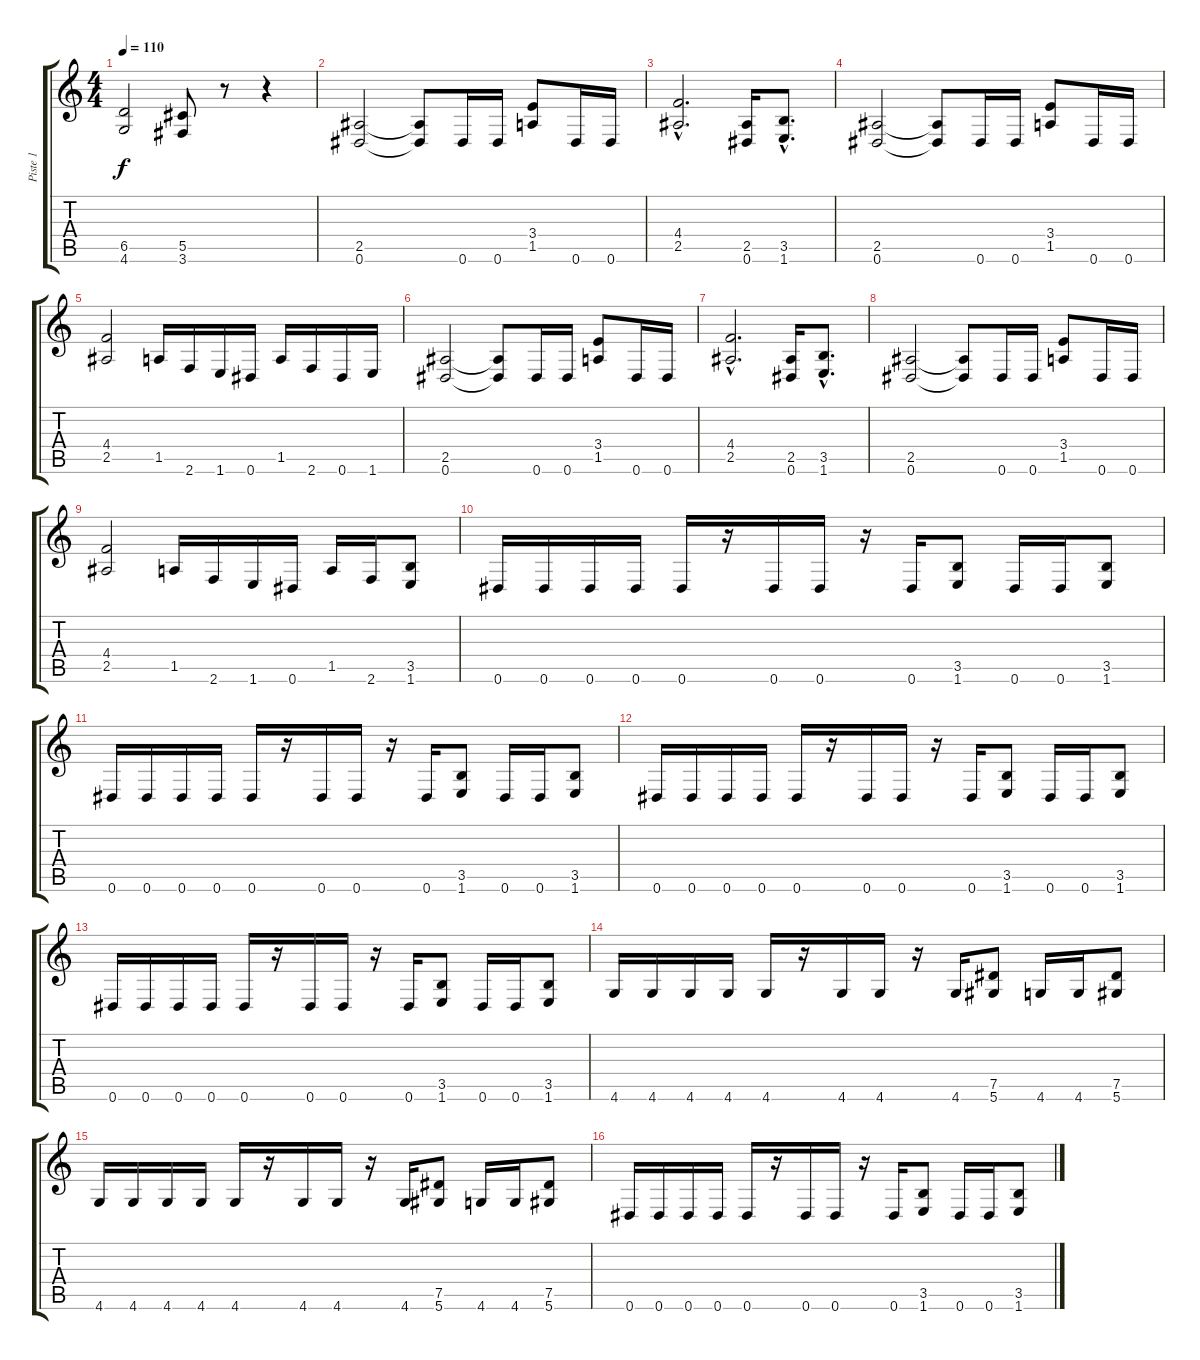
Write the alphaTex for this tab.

\track ("Piste 1" "Piste 1") {instrument distortionguitar}
\staff {score tabs}
\tuning (Eb4 Bb3 Gb3 Db3 Ab2 Eb2) {hide}
\ts (4 4)
\tempo 110
\clef g2
\ks c
(6.5 4.6).2{dy f} (5.5 3.6).8 r.8 r.4 |
(2.5 0.6).2 (2.5{t} 0.6{t}).8 0.6.16 0.6.16 (3.4 1.5).8 0.6.16 0.6.16 |
(4.4{hac} 2.5{hac}).2{d} (2.5 0.6).16 (3.5{hac} 1.6{hac}).8{d} |
(2.5 0.6).2 (2.5{t} 0.6{t}).8 0.6.16 0.6.16 (3.4 1.5).8 0.6.16 0.6.16 |
(4.4 2.5).2 1.5.16 2.6.16 1.6.16 0.6.16 1.5.16 2.6.16 0.6.16 1.6.16 |
(2.5 0.6).2 (2.5{t} 0.6{t}).8 0.6.16 0.6.16 (3.4 1.5).8 0.6.16 0.6.16 |
(4.4{hac} 2.5{hac}).2{d} (2.5 0.6).16 (3.5{hac} 1.6{hac}).8{d} |
(2.5 0.6).2 (2.5{t} 0.6{t}).8 0.6.16 0.6.16 (3.4 1.5).8 0.6.16 0.6.16 |
(4.4 2.5).2 1.5.16 2.6.16 1.6.16 0.6.16 1.5.16 2.6.16 (3.5 1.6).8 |
0.6.16 0.6.16 0.6.16 0.6.16 0.6.16 r.16 0.6.16 0.6.16 r.16 0.6.16 (3.5 1.6).8 0.6.16 0.6.16 (3.5 1.6).8 |
0.6.16 0.6.16 0.6.16 0.6.16 0.6.16 r.16 0.6.16 0.6.16 r.16 0.6.16 (3.5 1.6).8 0.6.16 0.6.16 (3.5 1.6).8 |
0.6.16 0.6.16 0.6.16 0.6.16 0.6.16 r.16 0.6.16 0.6.16 r.16 0.6.16 (3.5 1.6).8 0.6.16 0.6.16 (3.5 1.6).8 |
0.6.16 0.6.16 0.6.16 0.6.16 0.6.16 r.16 0.6.16 0.6.16 r.16 0.6.16 (3.5 1.6).8 0.6.16 0.6.16 (3.5 1.6).8 |
4.6.16 4.6.16 4.6.16 4.6.16 4.6.16 r.16 4.6.16 4.6.16 r.16 4.6.16 (7.5 5.6).8 4.6.16 4.6.16 (7.5 5.6).8 |
4.6.16 4.6.16 4.6.16 4.6.16 4.6.16 r.16 4.6.16 4.6.16 r.16 4.6.16 (7.5 5.6).8 4.6.16 4.6.16 (7.5 5.6).8 |
0.6.16 0.6.16 0.6.16 0.6.16 0.6.16 r.16 0.6.16 0.6.16 r.16 0.6.16 (3.5 1.6).8 0.6.16 0.6.16 (3.5 1.6).8
